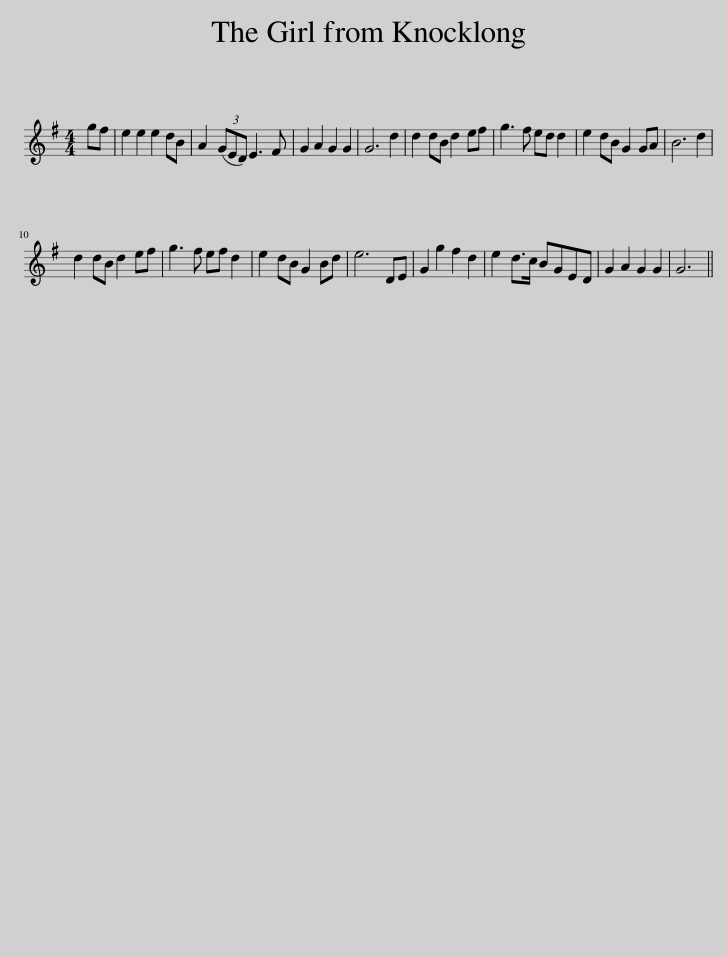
X:1
L:1/8
M:4/4
I:linebreak $
K:G
V:1 treble
V:1
 gf | e2 e2 e2 dB | A2 (3(GED) E3 F | G2 A2 G2 G2 | G6 d2 | %5
 d2 dB d2 ef | g3 f ed d2 | e2 dB G2 GA | B6 d2 |$ d2 dB d2 ef | %10
 g3 f ef d2 | e2 dB G2 Bd | e6 DE | G2 g2 f2 d2 | e2 d>c BGED | %15
 G2 A2 G2 G2 | G6 || %17
